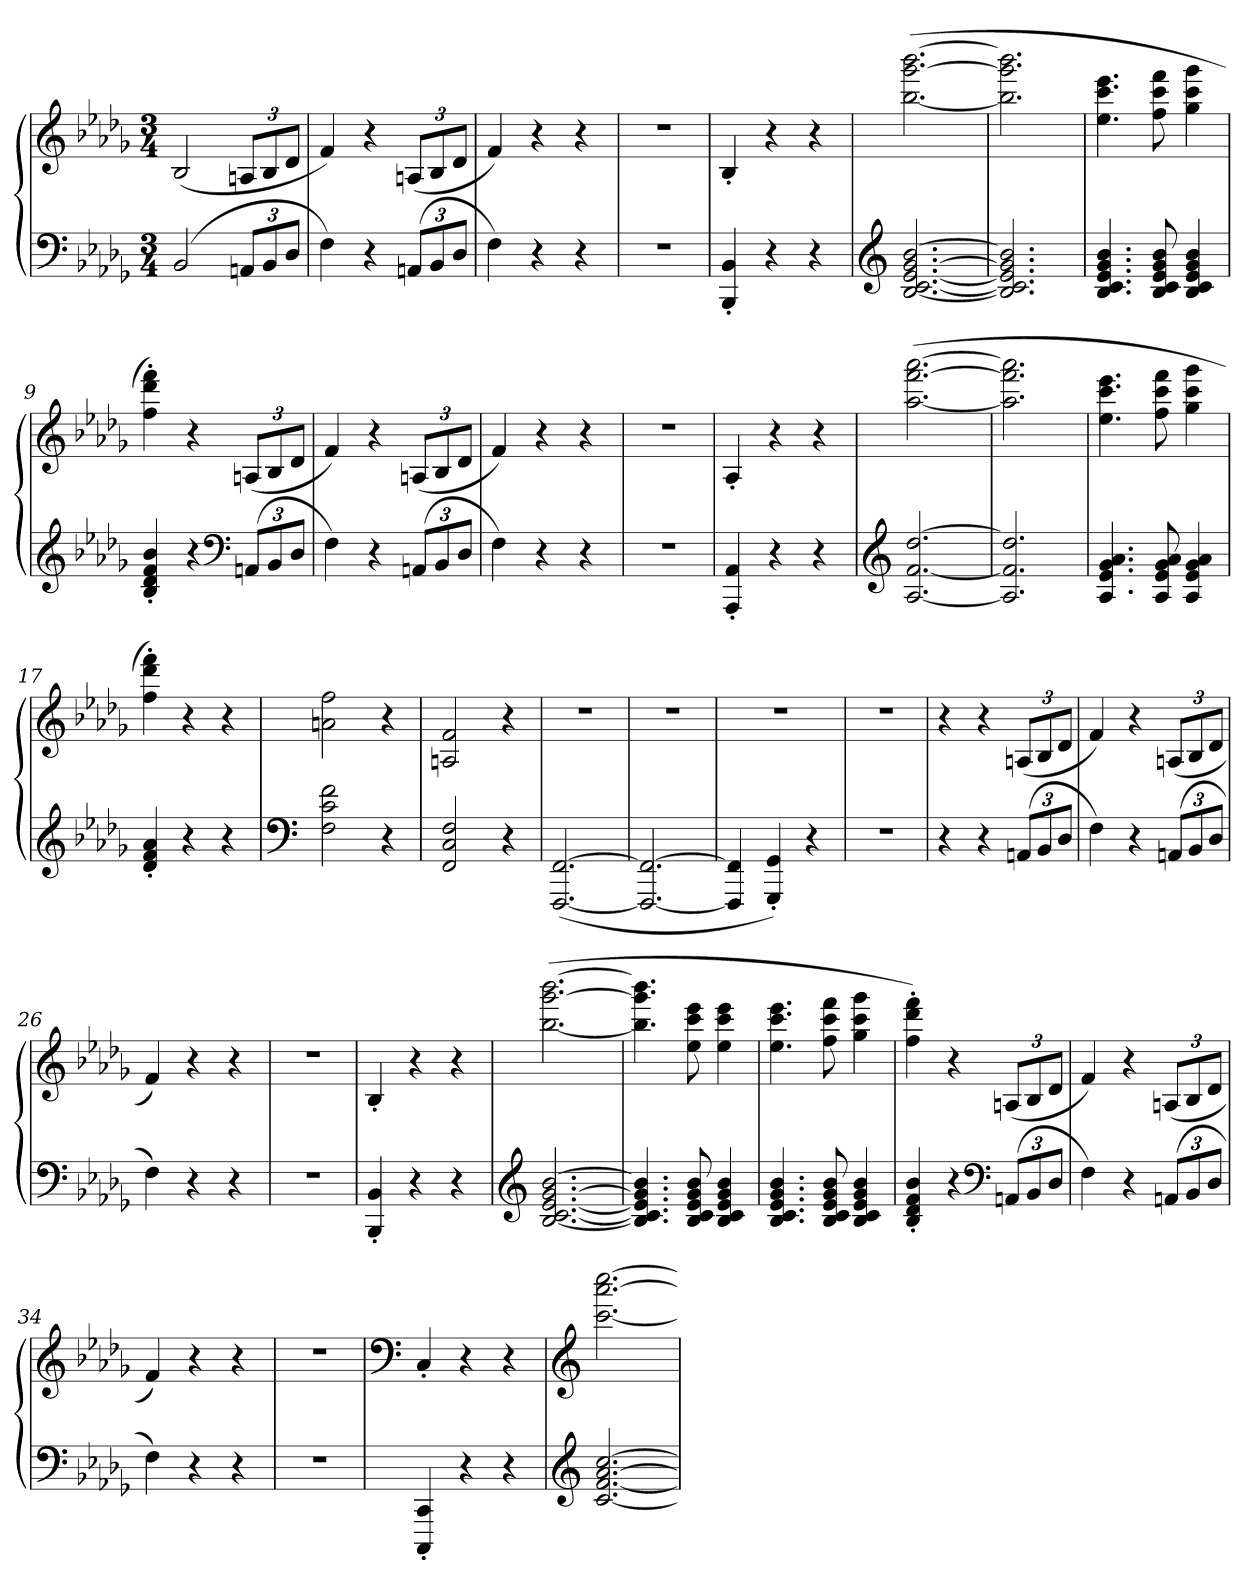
**kern	**kern
*part1	*part1
*staff2	*staff1
*clefF4	*clefG2
*k[b-e-a-d-g-]	*k[b-e-a-d-g-]
*M3/4	*M3/4
=1	=1
(2BB-/	(2B-/
12AAn/L	12An/L
12BB-/	12B-/
12D-/J	12d-/J
=2	=2
4F\)	4f/)
4r	4r
(12AAn/L	(12An/L
12BB-/	12B-/
12D-/J	12d-/J
=3	=3
4F\)	4f/)
4r	4r
4r	4r
=4	=4
2.r	2.r
=5	=5
4BBB-'/ 4BB-'/	4B-'/
4r	4r
4r	4r
=6	=6
*clefG2	*
[2.B-/ [2.c/ [2.e-/ [2.g-/ [2.b-/	([2.bb-\ [2.ggg-\ [2.bbb-\
=7	=7
2.B-]/ 2.c]/ 2.e-]/ 2.g-]/ 2.b-]/	2.bb-]\ 2.ggg-]\ 2.bbb-]\
=8	=8
4.B-/ 4.c/ 4.e-/ 4.g-/ 4.b-/	4.ee-\ 4.ccc\ 4.eee-\
8B-/ 8c/ 8e-/ 8g-/ 8b-/	8ff\ 8ccc\ 8fff\
4B-/ 4c/ 4e-/ 4g-/ 4b-/	4gg-\ 4ccc\ 4ggg-\
=9	=9
4B-'/ 4d-'/ 4f'/ 4b-'/	4ff'\ 4ddd-'\ 4fff'\)
4r	4r
*clefF4	*
(12AAn/L	(12An/L
12BB-/	12B-/
12D-/J	12d-/J
=10	=10
4F\)	4f/)
4r	4r
(12AAn/L	(12An/L
12BB-/	12B-/
12D-/J	12d-/J
=11	=11
4F\)	4f/)
4r	4r
4r	4r
=12	=12
2.r	2.r
=13	=13
4AAA-'/ 4AA-'/	4A-'/
4r	4r
4r	4r
=14	=14
*clefG2	*
[2.A-/ [2.f/ [2.dd-/	([2.aa-\ [2.fff\ [2.aaa-\
=15	=15
2.A-]/ 2.f]/ 2.dd-]/	2.aa-]\ 2.fff]\ 2.aaa-]\
=16	=16
4.A-/ 4.e-/ 4.g-/ 4.a-/	4.ee-\ 4.ccc\ 4.eee-\
8A-/ 8e-/ 8g-/ 8a-/	8ff\ 8ccc\ 8fff\
4A-/ 4e-/ 4g-/ 4a-/	4gg-\ 4ccc\ 4ggg-\
=17	=17
4d-'/ 4f'/ 4a-'/	4ff'\ 4ddd-'\ 4fff'\)
4r	4r
4r	4r
=18	=18
*clefF4	*
2F\ 2c\ 2f\	2an\ 2ff\
4r	4r
=19	=19
2FF/ 2C/ 2F/	2An/ 2f/
4r	4r
=20	=20
([2.FFF/ [2.FF/	2.r
=21	=21
2.FFF_/ 2.FF_/	2.r
=22	=22
4FFF]/ 4FF]/	2.r
4GGG-'/ 4GG-'/)	.
4r	.
=23	=23
2.r	2.r
=24	=24
4r	4r
4r	4r
(12AAn/L	(12An/L
12BB-/	12B-/
12D-/J	12d-/J
=25	=25
4F\)	4f/)
4r	4r
(12AAn/L	(12An/L
12BB-/	12B-/
12D-/J	12d-/J
=26	=26
4F\)	4f/)
4r	4r
4r	4r
=27	=27
2.r	2.r
=28	=28
4BBB-'/ 4BB-'/	4B-'/
4r	4r
4r	4r
=29	=29
*clefG2	*
[2.B-/ [2.c/ [2.e-/ [2.g-/ [2.b-/	([2.bb-\ [2.ggg-\ [2.bbb-\
=30	=30
4.B-]/ 4.c]/ 4.e-]/ 4.g-]/ 4.b-]/	4.bb-]\ 4.ggg-]\ 4.bbb-]\
8B-/ 8c/ 8e-/ 8g-/ 8b-/	8ee-\ 8ccc\ 8eee-\
4B-/ 4c/ 4e-/ 4g-/ 4b-/	4ee-\ 4ccc\ 4eee-\
=31	=31
4.B-/ 4.c/ 4.e-/ 4.g-/ 4.b-/	4.ee-\ 4.ccc\ 4.eee-\
8B-/ 8c/ 8e-/ 8g-/ 8b-/	8ff\ 8ccc\ 8fff\
4B-/ 4c/ 4e-/ 4g-/ 4b-/	4gg-\ 4ccc\ 4ggg-\
=32	=32
4B-'/ 4d-'/ 4f'/ 4b-'/	4ff'\ 4ddd-'\ 4fff'\)
4r	4r
*clefF4	*
(12AAn/L	(12An/L
12BB-/	12B-/
12D-/J	12d-/J
=33	=33
4F\)	4f/)
4r	4r
(12AAn/L	(12An/L
12BB-/	12B-/
12D-/J	12d-/J
=34	=34
4F\)	4f/)
4r	4r
4r	4r
=35	=35
2.r	2.r
=36	=36
*	*clefF4
4CCC'/ 4CC'/	4C'/
4r	4r
4r	4r
=37	=37
*clefG2	*clefG2
[2.c/ [2.f/ [2.a-/ [2.cc/	[2.ccc\ [2.aaa-\ [2.cccc\
=	=
*-	*-
